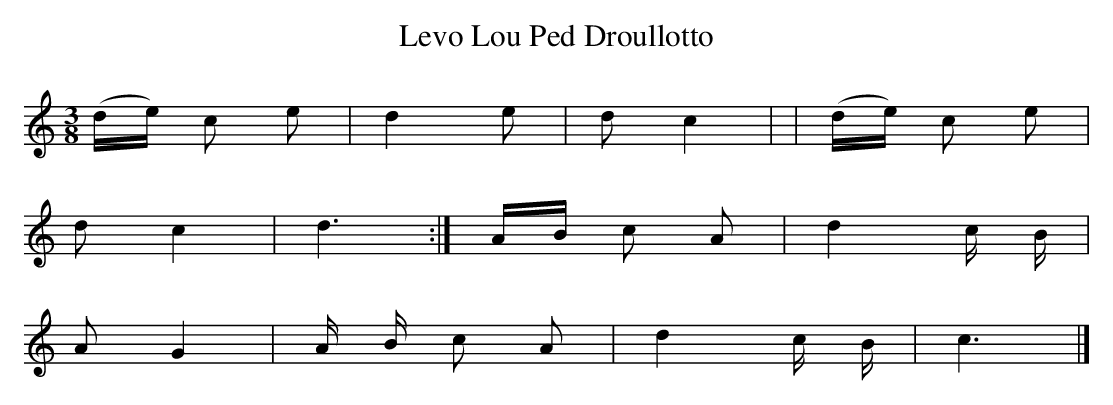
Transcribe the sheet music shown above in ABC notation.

X:1
T:Levo Lou Ped Droullotto
M:3/8
L:1/8
K:C
(d/e/) c e | d2 e | d c2 | | (d/e/) c e |
d c2 | d3 :| A/B/ c A | d2 c/ B/ |
A G2 | A/ B/ c A | d2 c/ B/ | c3 |]
